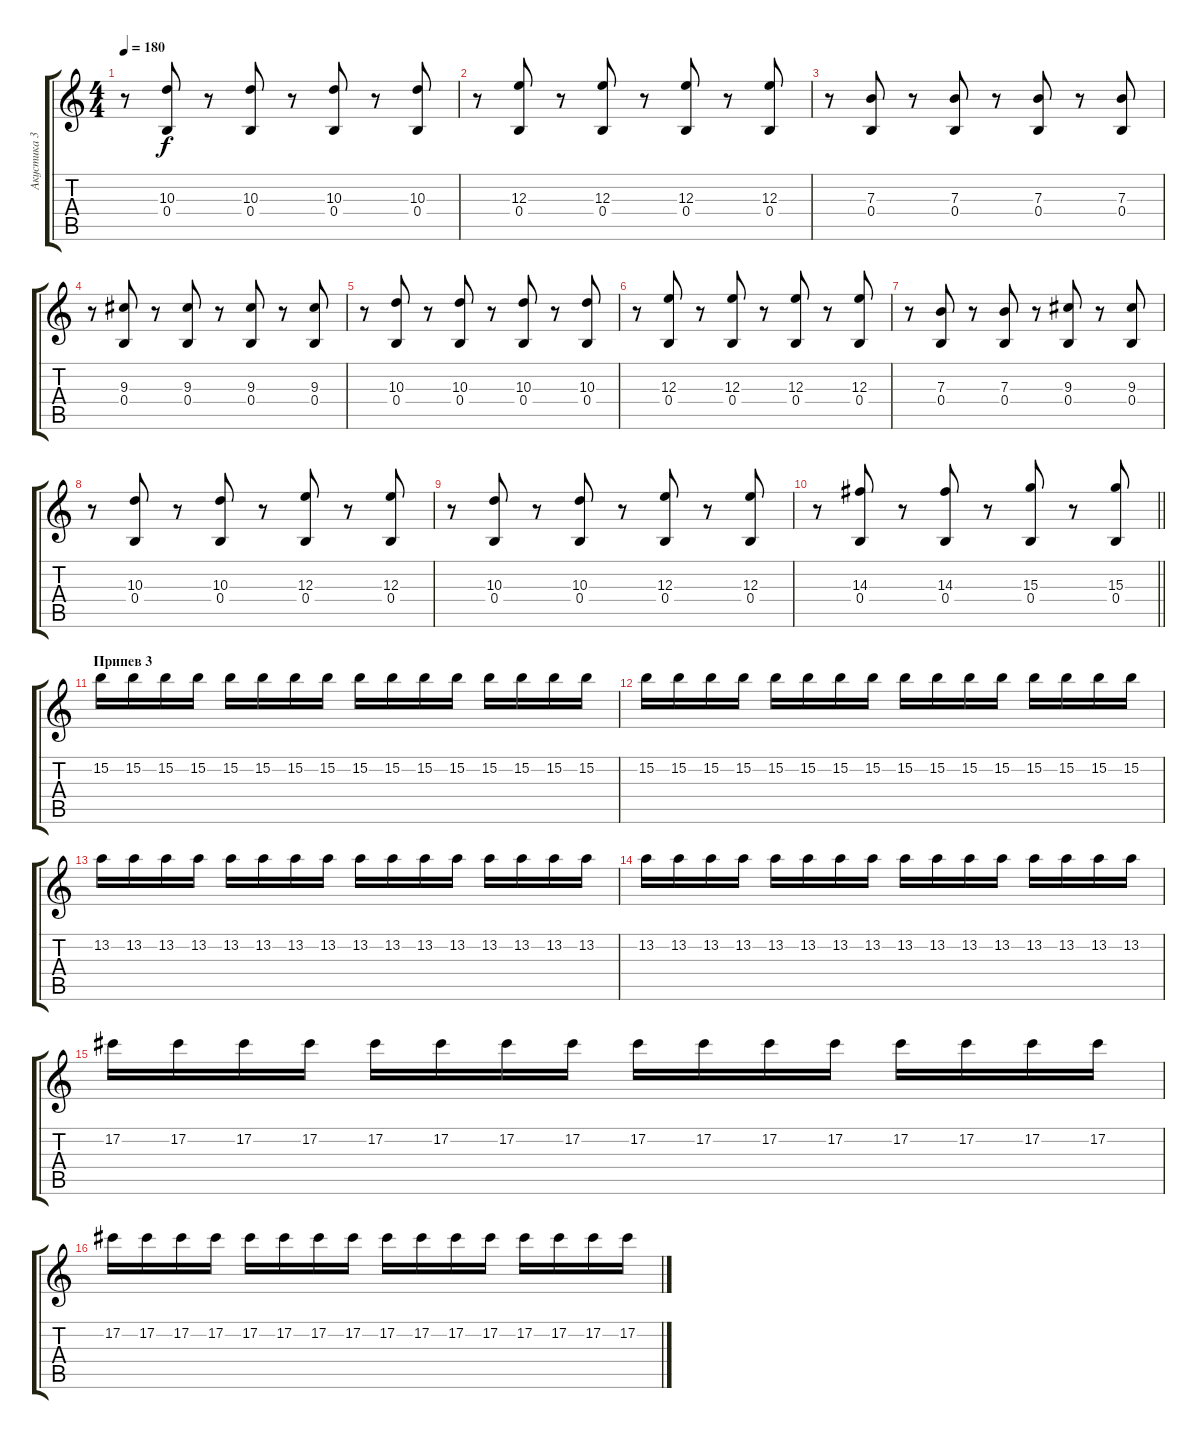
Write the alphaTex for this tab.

\track ("Акустика 3" "Акустика 3") {instrument electricguitarclean}
\staff {score tabs}
\tuning (Db4 Ab3 E3 B2 Gb2 B1) {hide}
\ts (4 4)
\tempo 180
\clef g2
\ks c
r.8{dy f} (10.3 0.4).8 r.8 (10.3 0.4).8 r.8 (10.3 0.4).8 r.8 (10.3 0.4).8 |
r.8 (12.3 0.4).8 r.8 (12.3 0.4).8 r.8 (12.3 0.4).8 r.8 (12.3 0.4).8 |
r.8 (7.3 0.4).8 r.8 (7.3 0.4).8 r.8 (7.3 0.4).8 r.8 (7.3 0.4).8 |
r.8 (9.3 0.4).8 r.8 (9.3 0.4).8 r.8 (9.3 0.4).8 r.8 (9.3 0.4).8 |
r.8 (10.3 0.4).8 r.8 (10.3 0.4).8 r.8 (10.3 0.4).8 r.8 (10.3 0.4).8 |
r.8 (12.3 0.4).8 r.8 (12.3 0.4).8 r.8 (12.3 0.4).8 r.8 (12.3 0.4).8 |
r.8 (7.3 0.4).8 r.8 (7.3 0.4).8 r.8 (9.3 0.4).8 r.8 (9.3 0.4).8 |
r.8 (10.3 0.4).8 r.8 (10.3 0.4).8 r.8 (12.3 0.4).8 r.8 (12.3 0.4).8 |
r.8 (10.3 0.4).8 r.8 (10.3 0.4).8 r.8 (12.3 0.4).8 r.8 (12.3 0.4).8 |
\barLineRight lightlight
r.8 (14.3 0.4).8 r.8 (14.3 0.4).8 r.8 (15.3 0.4).8 r.8 (15.3 0.4).8 |
\section ("" "Припев 3")
15.2.16 15.2.16 15.2.16 15.2.16 15.2.16 15.2.16 15.2.16 15.2.16 15.2.16 15.2.16 15.2.16 15.2.16 15.2.16 15.2.16 15.2.16 15.2.16 |
15.2.16 15.2.16 15.2.16 15.2.16 15.2.16 15.2.16 15.2.16 15.2.16 15.2.16 15.2.16 15.2.16 15.2.16 15.2.16 15.2.16 15.2.16 15.2.16 |
13.2.16 13.2.16 13.2.16 13.2.16 13.2.16 13.2.16 13.2.16 13.2.16 13.2.16 13.2.16 13.2.16 13.2.16 13.2.16 13.2.16 13.2.16 13.2.16 |
13.2.16 13.2.16 13.2.16 13.2.16 13.2.16 13.2.16 13.2.16 13.2.16 13.2.16 13.2.16 13.2.16 13.2.16 13.2.16 13.2.16 13.2.16 13.2.16 |
17.2.16 17.2.16 17.2.16 17.2.16 17.2.16 17.2.16 17.2.16 17.2.16 17.2.16 17.2.16 17.2.16 17.2.16 17.2.16 17.2.16 17.2.16 17.2.16 |
17.2.16 17.2.16 17.2.16 17.2.16 17.2.16 17.2.16 17.2.16 17.2.16 17.2.16 17.2.16 17.2.16 17.2.16 17.2.16 17.2.16 17.2.16 17.2.16
